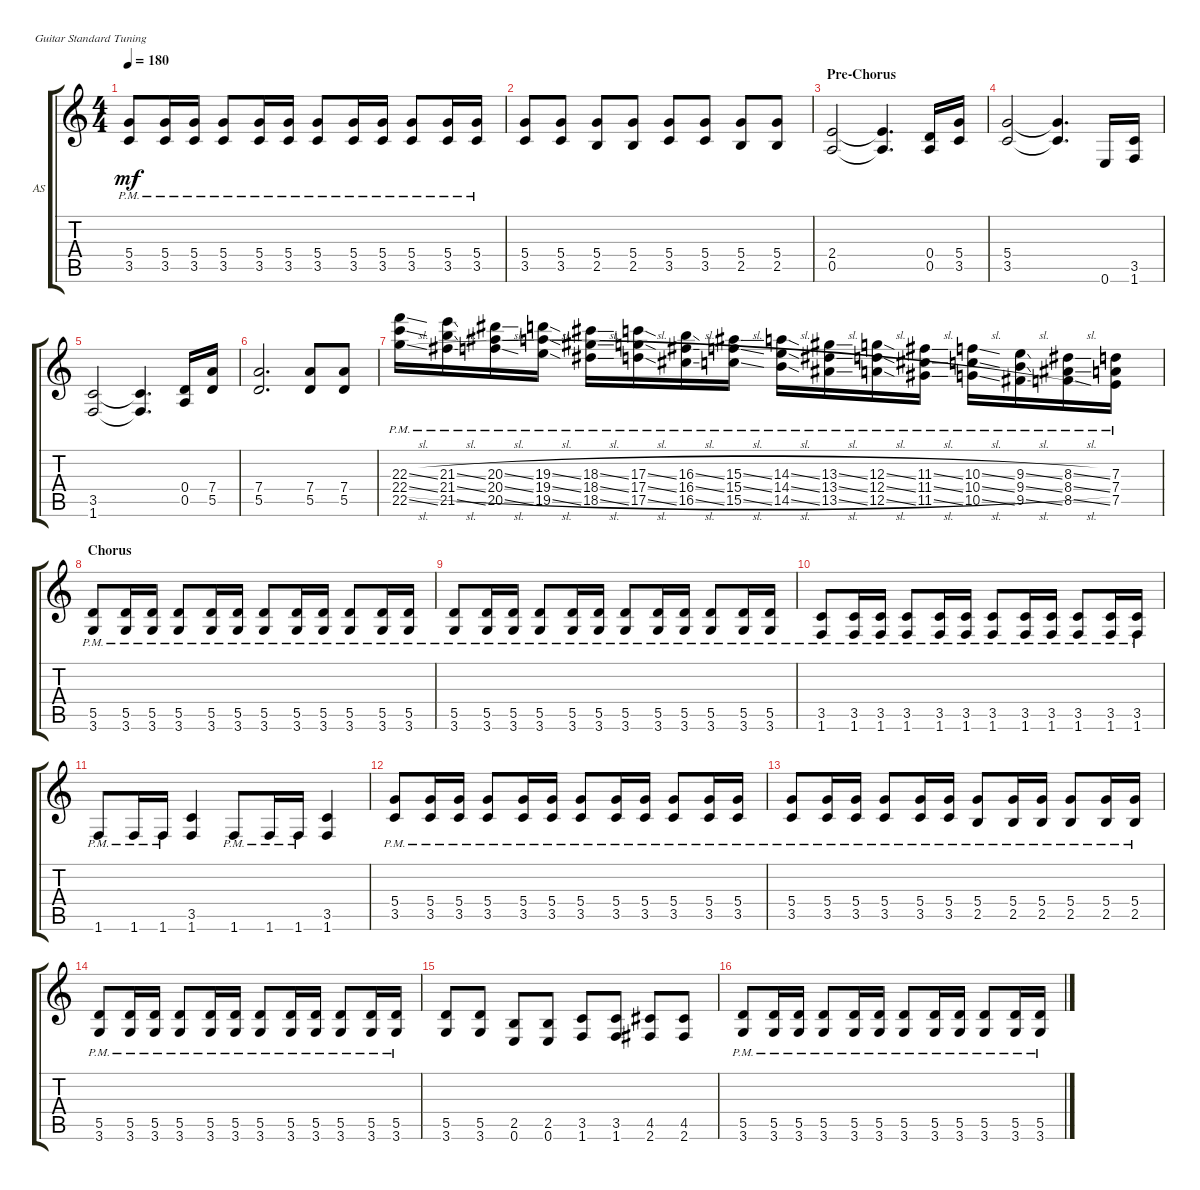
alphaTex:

\bracketExtendMode groupsimilarinstruments
\firstSystemTrackNameOrientation horizontal
\otherSystemsTrackNameOrientation horizontal
\track ("Adrian Smith" "AS") {instrument distortionguitar}
\staff {score tabs}
\tuning (E4 B3 G3 D3 A2 E2)
\ts (4 4)
\tempo 180
\clef g2
\ks c
(3.5{pm} 5.4{pm}).8{dy mf} (5.4{pm} 3.5{pm}).16 (3.5{pm} 5.4{pm}).16 (3.5{pm} 5.4{pm}).8 (5.4{pm} 3.5{pm}).16 (3.5{pm} 5.4{pm}).16 (3.5{pm} 5.4{pm}).8 (5.4{pm} 3.5{pm}).16 (3.5{pm} 5.4{pm}).16 (3.5{pm} 5.4{pm}).8 (5.4{pm} 3.5{pm}).16 (3.5{pm} 5.4{pm}).16 |
(3.5 5.4).8 (5.4 3.5).8 (2.5 5.4).8 (5.4 2.5).8 (3.5 5.4).8 (5.4 3.5).8 (5.4 2.5).8 (5.4 2.5).8 |
\section ("" "Pre-Chorus")
(0.5 2.4).2 (2.4{t} 0.5{t}).4{d} (0.5 0.4).16 (3.5 5.4).16 |
(3.5 5.4).2 (5.4{t} 3.5{t}).4{d} 0.6.16 (3.5 1.6).16 |
(3.5 1.6).2 (3.5{t} 1.6{t}).4{d} (0.5 0.4).16 (5.5 7.4).16 |
(5.5 7.4).2{d} (5.5 7.4).8 (7.4 5.5).8 |
(22.4{sl pm} 22.3{sl pm} 22.5{sl pm}).16 (21.3{sl pm} 21.4{sl pm} 21.5{sl pm}).16 (20.4{sl pm} 20.3{sl pm} 20.5{sl pm}).16 (19.3{sl pm} 19.4{sl pm} 19.5{sl pm}).16 (18.4{sl pm} 18.3{sl pm} 18.5{sl pm}).16 (17.3{sl pm} 17.4{sl pm} 17.5{sl pm}).16 (16.4{sl pm} 16.3{sl pm} 16.5{sl pm}).16 (15.3{sl pm} 15.4{sl pm} 15.5{sl pm}).16 (14.4{sl pm} 14.3{sl pm} 14.5{sl pm}).16 (13.3{sl pm} 13.4{sl pm} 13.5{sl pm}).16 (12.4{sl pm} 12.3{sl pm} 12.5{sl pm}).16 (11.3{sl pm} 11.4{sl pm} 11.5{sl pm}).16 (10.4{sl pm} 10.3{sl pm} 10.5{sl pm}).16 (9.3{sl pm} 9.4{sl pm} 9.5{sl pm}).16 (8.4{sl pm} 8.3{sl pm} 8.5{sl pm}).16 (7.3{pm} 7.4{pm} 7.5{pm}).16 |
\section ("" "Chorus")
(3.6{pm} 5.5{pm}).8 (5.5{pm} 3.6{pm}).16 (5.5{pm} 3.6{pm}).16 (3.6{pm} 5.5{pm}).8 (5.5{pm} 3.6{pm}).16 (5.5{pm} 3.6{pm}).16 (3.6{pm} 5.5{pm}).8 (5.5{pm} 3.6{pm}).16 (5.5{pm} 3.6{pm}).16 (3.6{pm} 5.5{pm}).8 (5.5{pm} 3.6{pm}).16 (5.5{pm} 3.6{pm}).16 |
(3.6{pm} 5.5{pm}).8 (5.5{pm} 3.6{pm}).16 (5.5{pm} 3.6{pm}).16 (3.6{pm} 5.5{pm}).8 (5.5{pm} 3.6{pm}).16 (5.5{pm} 3.6{pm}).16 (3.6{pm} 5.5{pm}).8 (5.5{pm} 3.6{pm}).16 (5.5{pm} 3.6{pm}).16 (3.6{pm} 5.5{pm}).8 (5.5{pm} 3.6{pm}).16 (5.5{pm} 3.6{pm}).16 |
(1.6{pm} 3.5{pm}).8 (3.5{pm} 1.6{pm}).16 (3.5{pm} 1.6{pm}).16 (1.6{pm} 3.5{pm}).8 (3.5{pm} 1.6{pm}).16 (3.5{pm} 1.6{pm}).16 (1.6{pm} 3.5{pm}).8 (3.5{pm} 1.6{pm}).16 (3.5{pm} 1.6{pm}).16 (1.6{pm} 3.5{pm}).8 (3.5{pm} 1.6{pm}).16 (3.5{pm} 1.6{pm}).16 |
1.6{pm}.8 1.6{pm}.16 1.6{pm}.16 (1.6 3.5).4 1.6{pm}.8 1.6{pm}.16 1.6{pm}.16 (1.6 3.5).4 |
(3.5{pm} 5.4{pm}).8 (5.4{pm} 3.5{pm}).16 (3.5{pm} 5.4{pm}).16 (3.5{pm} 5.4{pm}).8 (5.4{pm} 3.5{pm}).16 (3.5{pm} 5.4{pm}).16 (3.5{pm} 5.4{pm}).8 (5.4{pm} 3.5{pm}).16 (3.5{pm} 5.4{pm}).16 (3.5{pm} 5.4{pm}).8 (5.4{pm} 3.5{pm}).16 (3.5{pm} 5.4{pm}).16 |
(3.5{pm} 5.4{pm}).8 (5.4{pm} 3.5{pm}).16 (3.5{pm} 5.4{pm}).16 (3.5{pm} 5.4{pm}).8 (5.4{pm} 3.5{pm}).16 (3.5{pm} 5.4{pm}).16 (2.5{pm} 5.4{pm}).8 (5.4{pm} 2.5{pm}).16 (2.5{pm} 5.4{pm}).16 (2.5{pm} 5.4{pm}).8 (5.4{pm} 2.5{pm}).16 (2.5{pm} 5.4{pm}).16 |
(3.6{pm} 5.5{pm}).8 (5.5{pm} 3.6{pm}).16 (5.5{pm} 3.6{pm}).16 (3.6{pm} 5.5{pm}).8 (5.5{pm} 3.6{pm}).16 (5.5{pm} 3.6{pm}).16 (3.6{pm} 5.5{pm}).8 (5.5{pm} 3.6{pm}).16 (5.5{pm} 3.6{pm}).16 (3.6{pm} 5.5{pm}).8 (5.5{pm} 3.6{pm}).16 (5.5{pm} 3.6{pm}).16 |
(3.6 5.5).8 (3.6 5.5).8 (0.6 2.5).8 (2.5 0.6).8 (1.6 3.5).8 (3.5 1.6).8 (2.6 4.5).8 (2.6 4.5).8 |
(3.6{pm} 5.5{pm}).8 (5.5{pm} 3.6{pm}).16 (5.5{pm} 3.6{pm}).16 (3.6{pm} 5.5{pm}).8 (5.5{pm} 3.6{pm}).16 (5.5{pm} 3.6{pm}).16 (3.6{pm} 5.5{pm}).8 (5.5{pm} 3.6{pm}).16 (5.5{pm} 3.6{pm}).16 (3.6{pm} 5.5{pm}).8 (5.5{pm} 3.6{pm}).16 (5.5{pm} 3.6{pm}).16
